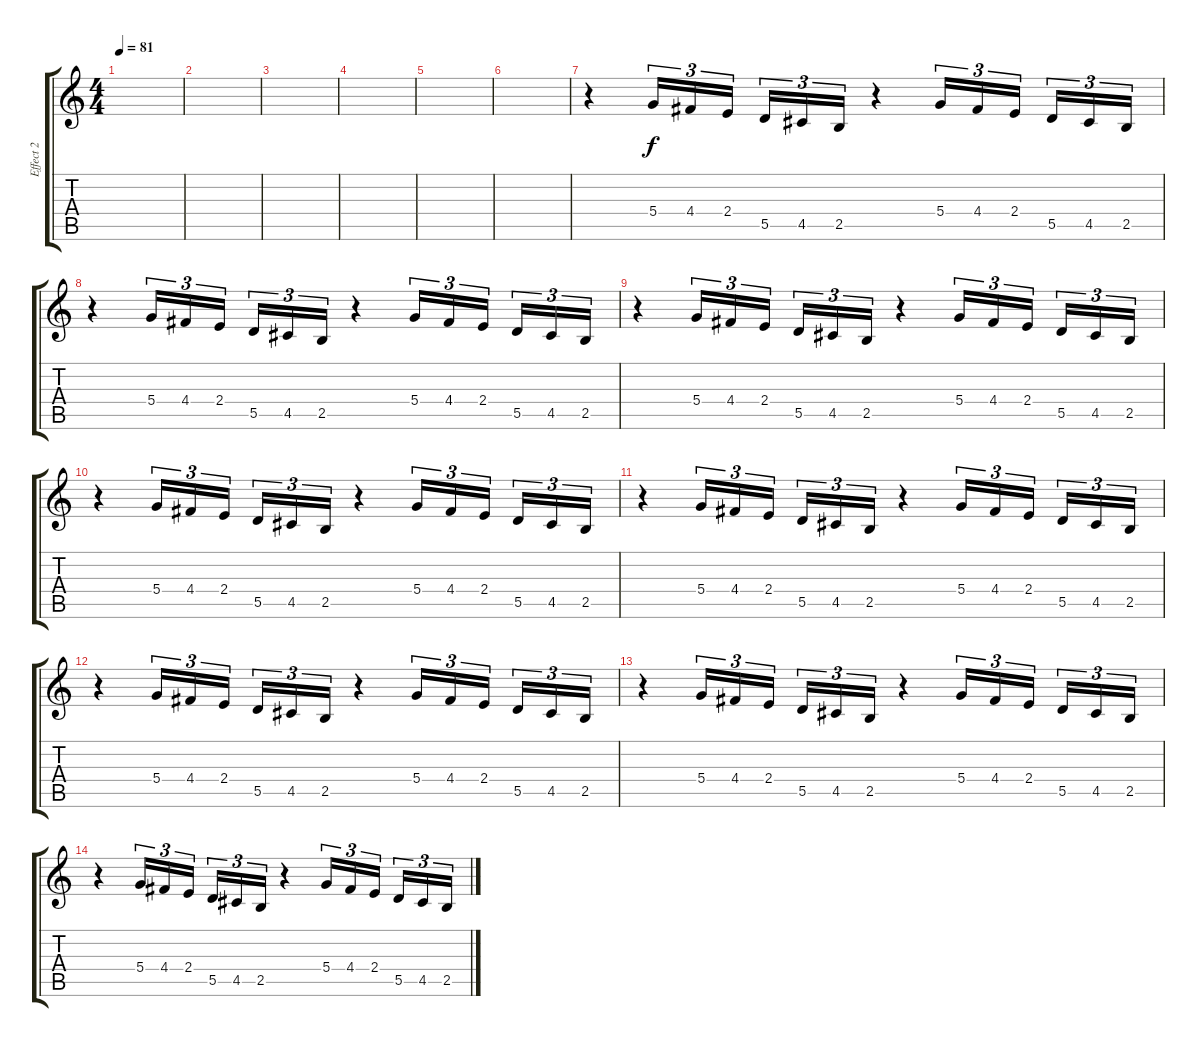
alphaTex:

\track ("Effect 2" "Effect 2") {instrument distortionguitar}
\staff {score tabs}
\tuning (E4 B3 G3 D3 A2 E2) {hide}
\ts (4 4)
\tempo 81
\clef g2
\ks c
|
|
|
|
|
|
r.4 5.4.16{tu (3 2)} 4.4.16{tu (3 2)} 2.4.16{tu (3 2) beam splitsecondary} 5.5.16{tu (3 2)} 4.5.16{tu (3 2)} 2.5.16{tu (3 2)} r.4 5.4.16{tu (3 2)} 4.4.16{tu (3 2)} 2.4.16{tu (3 2) beam splitsecondary} 5.5.16{tu (3 2)} 4.5.16{tu (3 2)} 2.5.16{tu (3 2)} |
r.4 5.4.16{tu (3 2)} 4.4.16{tu (3 2)} 2.4.16{tu (3 2) beam splitsecondary} 5.5.16{tu (3 2)} 4.5.16{tu (3 2)} 2.5.16{tu (3 2)} r.4 5.4.16{tu (3 2)} 4.4.16{tu (3 2)} 2.4.16{tu (3 2) beam splitsecondary} 5.5.16{tu (3 2)} 4.5.16{tu (3 2)} 2.5.16{tu (3 2)} |
r.4 5.4.16{tu (3 2)} 4.4.16{tu (3 2)} 2.4.16{tu (3 2) beam splitsecondary} 5.5.16{tu (3 2)} 4.5.16{tu (3 2)} 2.5.16{tu (3 2)} r.4 5.4.16{tu (3 2)} 4.4.16{tu (3 2)} 2.4.16{tu (3 2) beam splitsecondary} 5.5.16{tu (3 2)} 4.5.16{tu (3 2)} 2.5.16{tu (3 2)} |
r.4 5.4.16{tu (3 2)} 4.4.16{tu (3 2)} 2.4.16{tu (3 2) beam splitsecondary} 5.5.16{tu (3 2)} 4.5.16{tu (3 2)} 2.5.16{tu (3 2)} r.4 5.4.16{tu (3 2)} 4.4.16{tu (3 2)} 2.4.16{tu (3 2) beam splitsecondary} 5.5.16{tu (3 2)} 4.5.16{tu (3 2)} 2.5.16{tu (3 2)} |
r.4 5.4.16{tu (3 2)} 4.4.16{tu (3 2)} 2.4.16{tu (3 2) beam splitsecondary} 5.5.16{tu (3 2)} 4.5.16{tu (3 2)} 2.5.16{tu (3 2)} r.4 5.4.16{tu (3 2)} 4.4.16{tu (3 2)} 2.4.16{tu (3 2) beam splitsecondary} 5.5.16{tu (3 2)} 4.5.16{tu (3 2)} 2.5.16{tu (3 2)} |
r.4 5.4.16{tu (3 2)} 4.4.16{tu (3 2)} 2.4.16{tu (3 2) beam splitsecondary} 5.5.16{tu (3 2)} 4.5.16{tu (3 2)} 2.5.16{tu (3 2)} r.4 5.4.16{tu (3 2)} 4.4.16{tu (3 2)} 2.4.16{tu (3 2) beam splitsecondary} 5.5.16{tu (3 2)} 4.5.16{tu (3 2)} 2.5.16{tu (3 2)} |
r.4 5.4.16{tu (3 2)} 4.4.16{tu (3 2)} 2.4.16{tu (3 2) beam splitsecondary} 5.5.16{tu (3 2)} 4.5.16{tu (3 2)} 2.5.16{tu (3 2)} r.4 5.4.16{tu (3 2)} 4.4.16{tu (3 2)} 2.4.16{tu (3 2) beam splitsecondary} 5.5.16{tu (3 2)} 4.5.16{tu (3 2)} 2.5.16{tu (3 2)} |
r.4 5.4.16{tu (3 2)} 4.4.16{tu (3 2)} 2.4.16{tu (3 2) beam splitsecondary} 5.5.16{tu (3 2)} 4.5.16{tu (3 2)} 2.5.16{tu (3 2)} r.4 5.4.16{tu (3 2)} 4.4.16{tu (3 2)} 2.4.16{tu (3 2) beam splitsecondary} 5.5.16{tu (3 2)} 4.5.16{tu (3 2)} 2.5.16{tu (3 2)}
